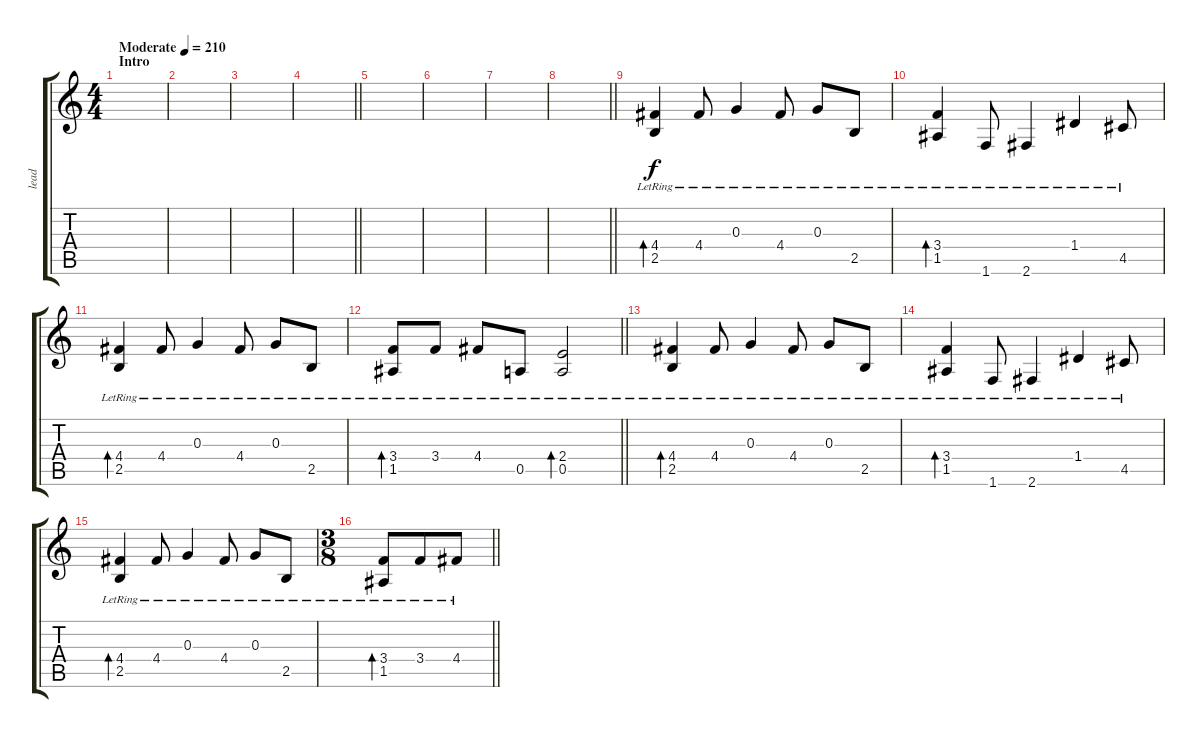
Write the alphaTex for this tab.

\track ("lead" "lead") {instrument distortionguitar}
\staff {score tabs}
\tuning (E4 B3 G3 D3 A2 E2) {hide}
\ts (4 4)
\section ("" "Intro")
\tempo (210 "Moderate")
\tempo 110
\tempo (210 "Moderate")
\clef g2
\ks c
|
|
|
\barLineRight lightlight
|
|
|
|
\barLineRight lightlight
|
(4.4{lr} 2.5{lr}).4{bd 120 instrument acousticguitarsteel} 4.4{lr}.8 0.3{lr}.4 4.4{lr}.8 0.3{lr}.8 2.5{lr}.8 |
(3.4{lr} 1.5{lr}).4{bd 120} 1.6{lr}.8 2.6{lr}.4 1.4{lr}.4 4.5{lr}.8 |
(4.4{lr} 2.5{lr}).4{bd 120} 4.4{lr}.8 0.3{lr}.4 4.4{lr}.8 0.3{lr}.8 2.5{lr}.8 |
\barLineRight lightlight
(3.4{lr} 1.5{lr}).8{bd 120} 3.4{lr}.8 4.4{lr}.8 0.5{lr}.8 (2.4{lr} 0.5{lr}).2{bd 120} |
(4.4{lr} 2.5{lr}).4{bd 120} 4.4{lr}.8 0.3{lr}.4 4.4{lr}.8 0.3{lr}.8 2.5{lr}.8 |
(3.4{lr} 1.5{lr}).4{bd 120} 1.6{lr}.8 2.6{lr}.4 1.4{lr}.4 4.5{lr}.8 |
(4.4{lr} 2.5{lr}).4{bd 120} 4.4{lr}.8 0.3{lr}.4 4.4{lr}.8 0.3{lr}.8 2.5{lr}.8 |
\ts (3 8)
\barLineRight lightlight
(3.4{lr} 1.5{lr}).8{bd 120} 3.4{lr}.8 4.4{lr}.8
